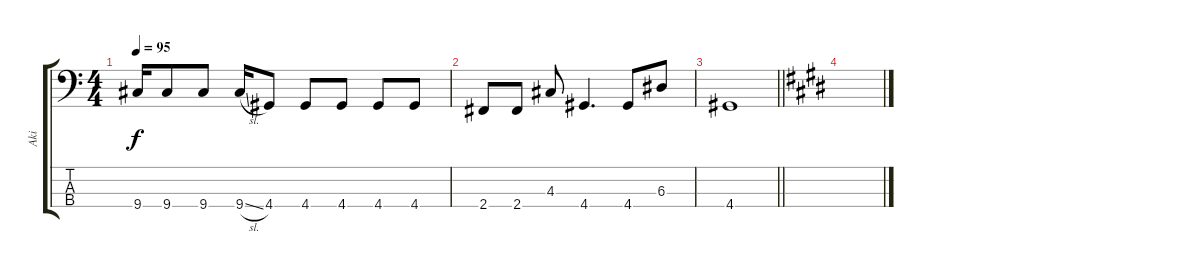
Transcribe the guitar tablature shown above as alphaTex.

\track ("Aki" "Aki") {instrument electricbasspick}
\staff {score tabs}
\tuning (G2 D2 A1 E1) {hide}
\ts (4 4)
\tempo 95
\clef f4
\ks c
9.4.16{dy f} 9.4.8 9.4.8 9.4{sl}.16 4.4.8 4.4.8 4.4.8 4.4.8 4.4.8 |
2.4.8 2.4.8 4.3.8 4.4.4{d} 4.4.8 6.3.8 |
\barLineRight lightlight
4.4.1 |
\ks e
